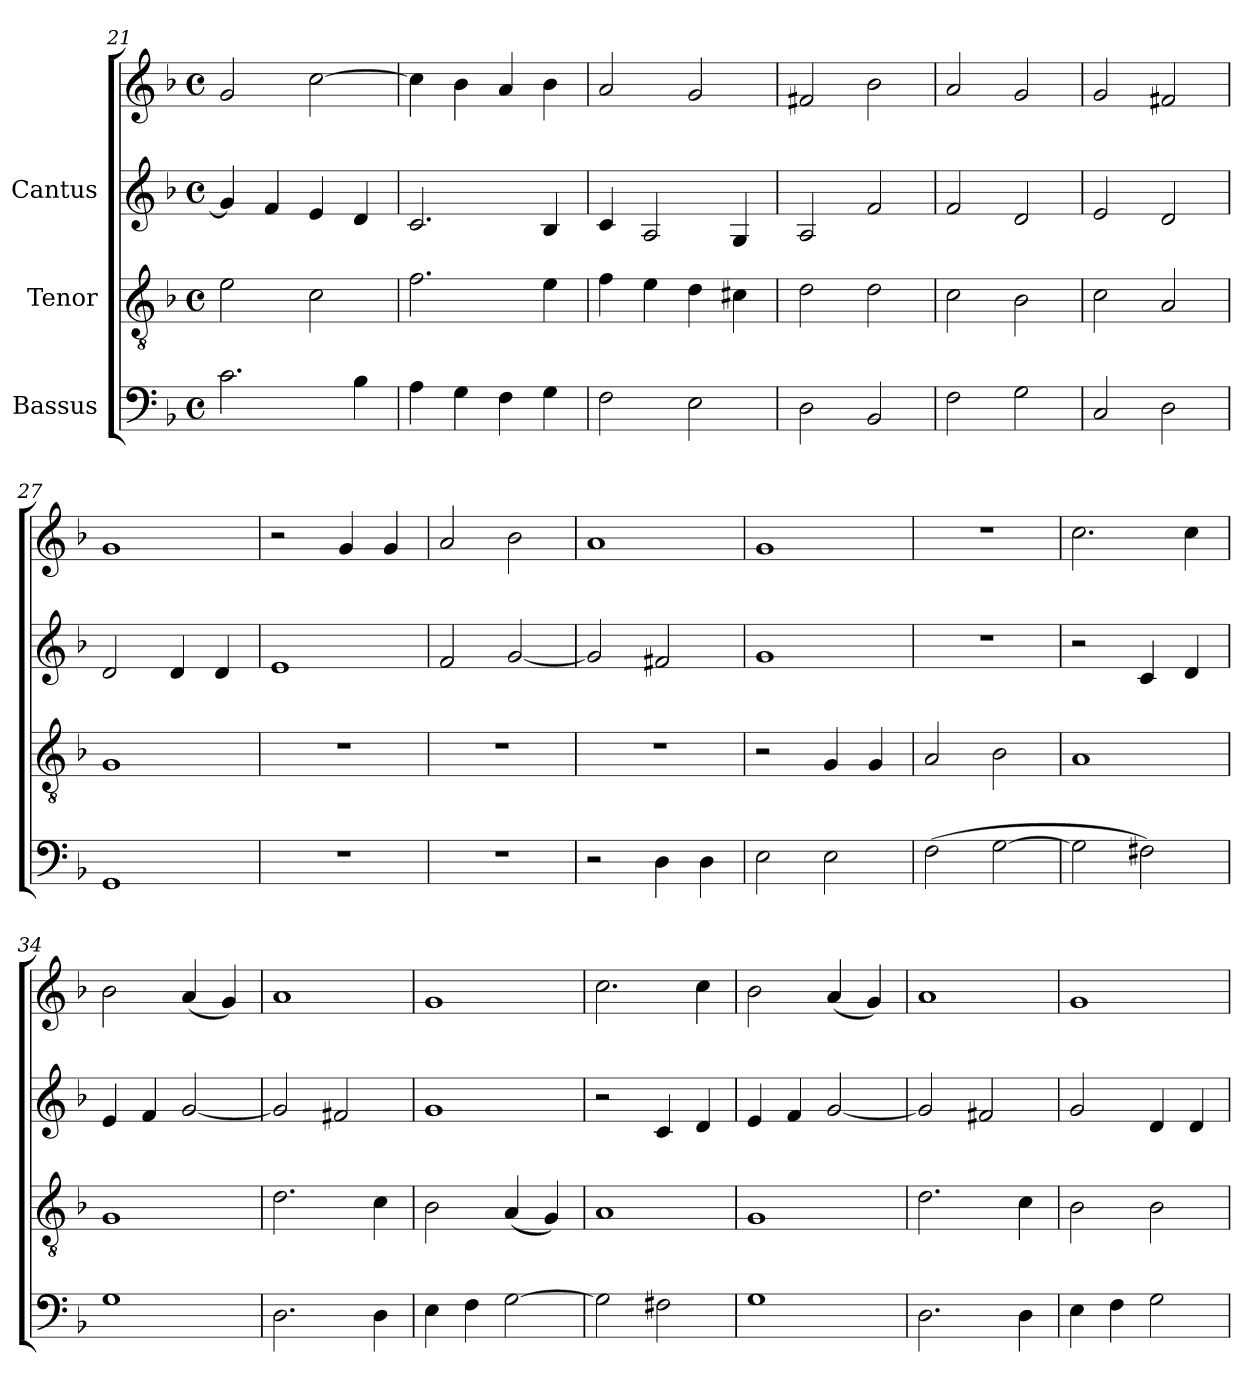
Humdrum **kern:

**kern	**kern	**kern	**kern
*part3	*part2	*part1	*part1
*staff4	*staff3	*staff2	*staff1
*I"Bassus	*I"Tenor	*I"Cantus	*
*clefF4	*clefGv2	*clefG2	*clefG2
*k[b-]	*k[b-]	*k[b-]	*k[b-]
*F:	*F:	*F:	*F:
*M4/4	*M4/4	*M4/4	*M4/4
*met(c)	*met(c)	*met(c)	*met(c)
=21	=21	=21	=21
2.c\	2e\	4g/]	2g/
.	.	4f/	.
.	2c\	4e/	[>2cc\
4B-\	.	4d/	.
=22	=22	=22	=22
4A\	2.f\	2.c/	4cc\]
4G\	.	.	4b-\
4F\	.	.	4a/
4G\	4e\	4B-/	4b-\
!!LO:LB:g=z
=23	=23	=23	=23
2F\	4f\	4c/	2a/
.	4e\	2A/	.
2E\	4d\	.	2g/
.	4c#X\	4G/	.
=24	=24	=24	=24
2D\	2d\	2A/	2f#X/
2BB-/	2d\	2f/	2b-\
=25	=25	=25	=25
2F\	2c\	2f/	2a/
2G\	2B-\	2d/	2g/
=26	=26	=26	=26
2C/	2c\	2e/	2g/
2D\	2A/	2d/	2f#X/
=27	=27	=27	=27
1GG	1G	2d/	1g
.	.	4d/	.
.	.	4d/	.
=28	=28	=28	=28
1r	1r	1e	2r
.	.	.	4g/
.	.	.	4g/
=29	=29	=29	=29
1r	1r	2f/	2a/
.	.	[<2g/	2b-\
=30	=30	=30	=30
2r	1r	2g/]	1a
4D\	.	2f#X/	.
4D\	.	.	.
!!LO:PB:g=z
=31	=31	=31	=31
2E\	2r	1g	1g
2E\	4G/	.	.
.	4G/	.	.
=32	=32	=32	=32
(>2F\	2A/	1r	1r
[>2G\	2B-\	.	.
=33	=33	=33	=33
2G\]	1A	2r	2.cc\
2F#X\)	.	4c/	.
.	.	4d/	4cc\
=34	=34	=34	=34
1G	1G	4e/	2b-\
.	.	4f/	.
.	.	[<2g/	(<4a/
.	.	.	4g/)
=35	=35	=35	=35
2.D\	2.d\	2g/]	1a
.	.	2f#X/	.
4D\	4c\	.	.
=36	=36	=36	=36
4E\	2B-\	1g	1g
4F\	.	.	.
[>2G\	(<4A/	.	.
.	4G/)	.	.
=37	=37	=37	=37
2G\]	1A	2r	2.cc\
2F#X\	.	4c/	.
.	.	4d/	4cc\
!!LO:LB:g=z
=38	=38	=38	=38
1G	1G	4e/	2b-\
.	.	4f/	.
.	.	[<2g/	(<4a/
.	.	.	4g/)
=39	=39	=39	=39
2.D\	2.d\	2g/]	1a
.	.	2f#X/	.
4D\	4c\	.	.
=40	=40	=40	=40
4E\	2B-\	2g/	1g
4F\	.	.	.
2G\	2B-\	4d/	.
.	.	4d/	.
=	=	=	=
*-	*-	*-	*-
